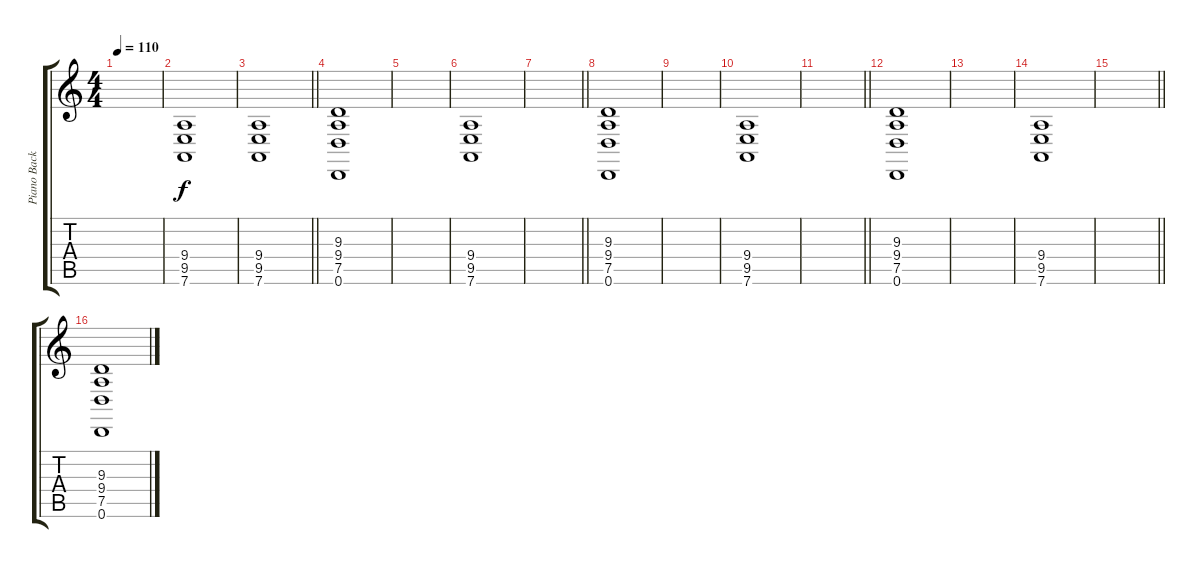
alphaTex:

\track ("Piano Background" "Piano Back") {instrument acousticgrandpiano}
\staff {score tabs}
\tuning (D4 A3 F3 C3 G2 D2) {hide}
\ts (4 4)
\tempo 110
\clef g2
\ks c
|
(9.4 9.5 7.6).1 |
\barLineRight lightlight
(9.4 9.5 7.6).1 |
(9.3 9.4 7.5 0.6).1 |
|
(9.4 9.5 7.6).1 |
\barLineRight lightlight
|
(9.3 9.4 7.5 0.6).1 |
|
(9.4 9.5 7.6).1 |
\barLineRight lightlight
|
(9.3 9.4 7.5 0.6).1 |
|
(9.4 9.5 7.6).1 |
\barLineRight lightlight
|
(9.3 9.4 7.5 0.6).1
